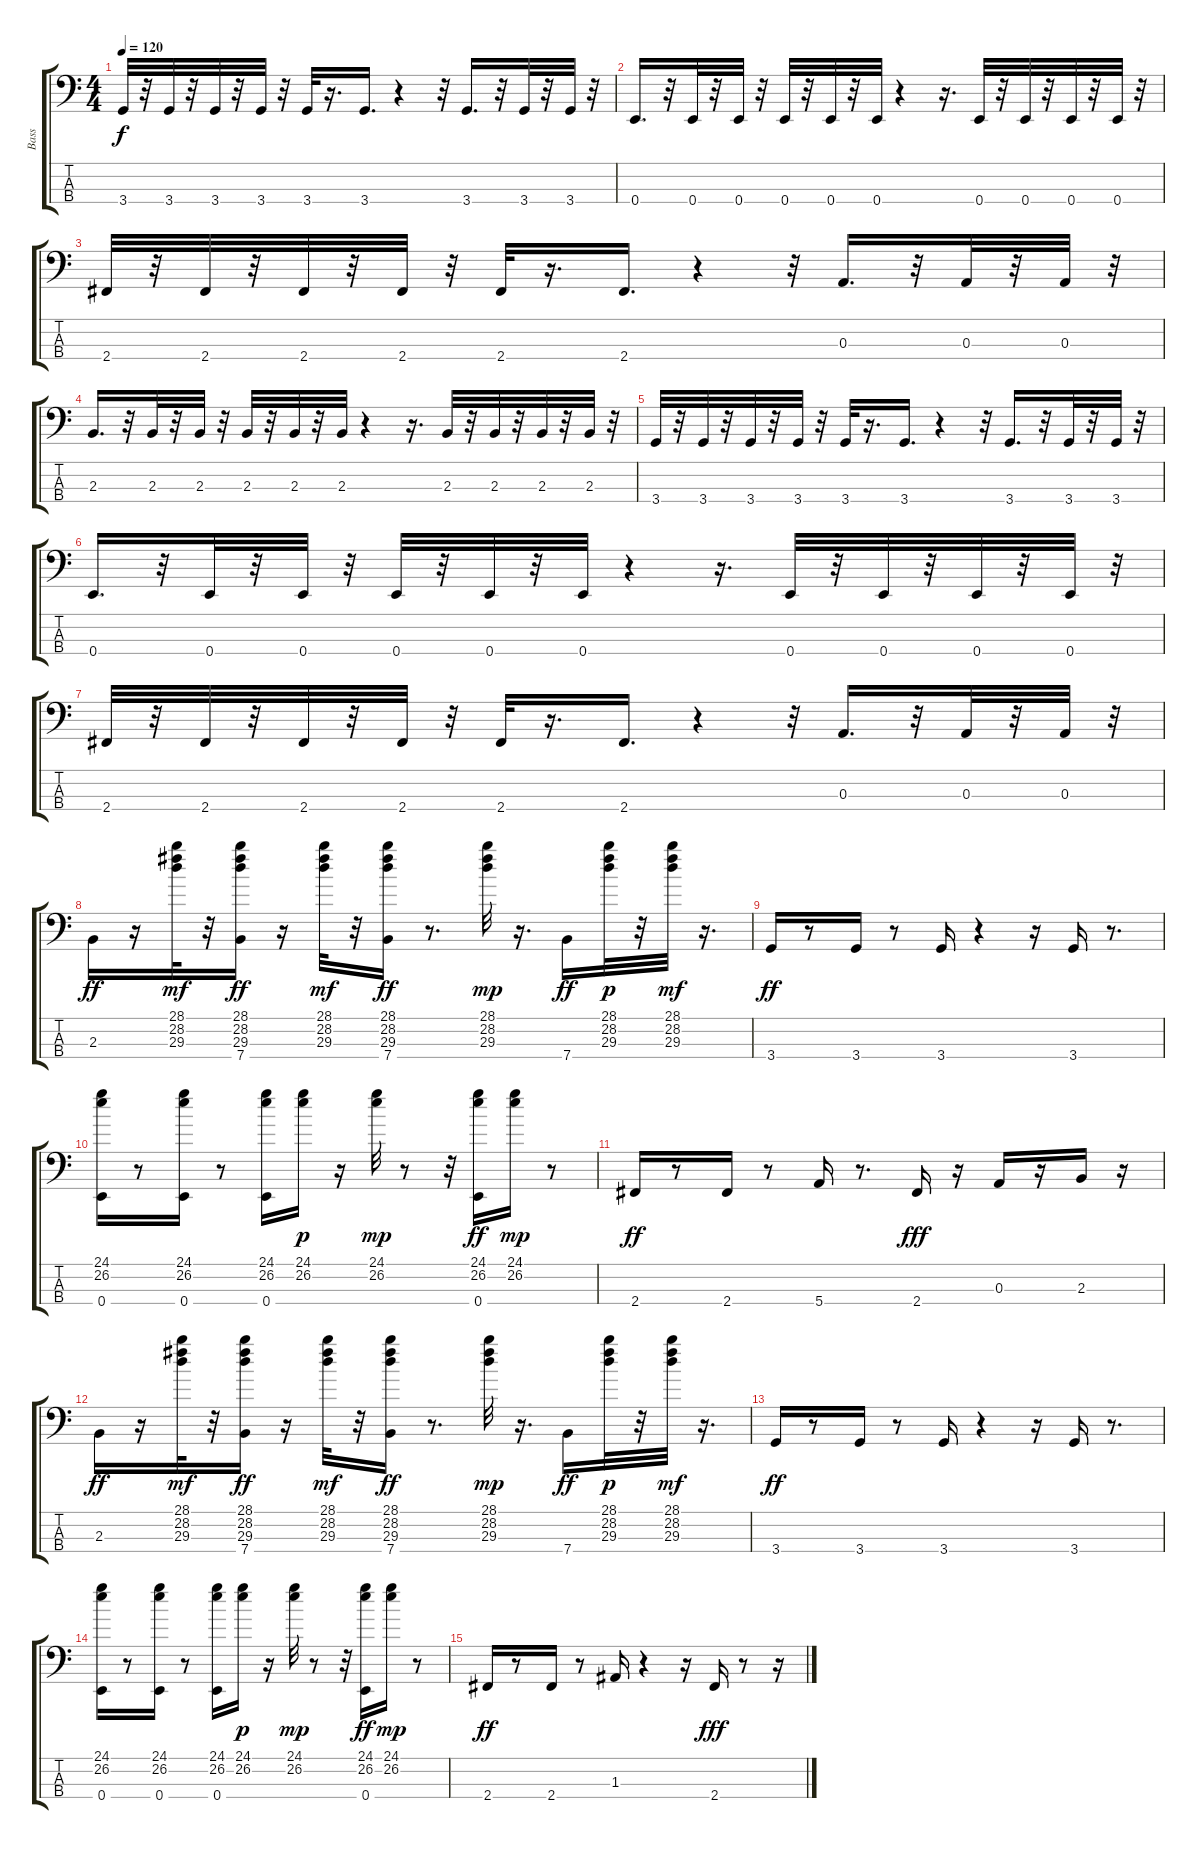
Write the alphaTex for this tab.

\track ("Bass" "Bass") {instrument synthbass1}
\staff {score tabs}
\tuning (G2 D2 A1 E1) {hide}
\ts (4 4)
\tempo 120
\clef f4
\ks c
3.4.32{dy f} r.32 3.4.32 r.32 3.4.32 r.32 3.4.32 r.32 3.4.32 r.16{d} 3.4.16{d} r.4 r.32 3.4.16{d} r.32 3.4.32 r.32 3.4.32 r.32 |
0.4.16{d} r.32 0.4.32 r.32 0.4.32 r.32 0.4.32 r.32 0.4.32 r.32 0.4.32 r.4 r.16{d} 0.4.32 r.32 0.4.32 r.32 0.4.32 r.32 0.4.32 r.32 |
2.4.32 r.32 2.4.32 r.32 2.4.32 r.32 2.4.32 r.32 2.4.32 r.16{d} 2.4.16{d} r.4 r.32 0.3.16{d} r.32 0.3.32 r.32 0.3.32 r.32 |
2.3.16{d} r.32 2.3.32 r.32 2.3.32 r.32 2.3.32 r.32 2.3.32 r.32 2.3.32 r.4 r.16{d} 2.3.32 r.32 2.3.32 r.32 2.3.32 r.32 2.3.32 r.32 |
3.4.32 r.32 3.4.32 r.32 3.4.32 r.32 3.4.32 r.32 3.4.32 r.16{d} 3.4.16{d} r.4 r.32 3.4.16{d} r.32 3.4.32 r.32 3.4.32 r.32 |
0.4.16{d} r.32 0.4.32 r.32 0.4.32 r.32 0.4.32 r.32 0.4.32 r.32 0.4.32 r.4 r.16{d} 0.4.32 r.32 0.4.32 r.32 0.4.32 r.32 0.4.32 r.32 |
2.4.32 r.32 2.4.32 r.32 2.4.32 r.32 2.4.32 r.32 2.4.32 r.16{d} 2.4.16{d} r.4 r.32 0.3.16{d} r.32 0.3.32 r.32 0.3.32 r.32 |
2.3.16{dy ff} r.16 (28.1 28.2 29.3).32{dy mf} r.32 (28.1 28.2 29.3 7.4).16{dy ff} r.16 (28.1 28.2 29.3).32{dy mf} r.32 (28.1 28.2 29.3 7.4).16{dy ff} r.8{d} (28.1 28.2 29.3).32{dy mp} r.16{d} 7.4.16{dy ff} (28.1 28.2 29.3).32{dy p} r.32 (28.1 28.2 29.3).32{dy mf} r.16{d} |
3.4.16{dy ff} r.8 3.4.16 r.8 3.4.16 r.4 r.16 3.4.16 r.8{d} |
(24.1 26.2 0.4).16 r.8 (24.1 26.2 0.4).16 r.8 (24.1 26.2 0.4).16 (24.1 26.2).16{dy p} r.16 (24.1 26.2).32{dy mp} r.8 r.32 (24.1 26.2 0.4).16{dy ff} (24.1 26.2).16{dy mp} r.8 |
2.4.16{dy ff} r.8 2.4.16 r.8 5.4.16 r.8{d} 2.4.16{dy fff} r.16 0.3.16 r.16 2.3.16 r.16 |
2.3.16{dy ff} r.16 (28.1 28.2 29.3).32{dy mf} r.32 (28.1 28.2 29.3 7.4).16{dy ff} r.16 (28.1 28.2 29.3).32{dy mf} r.32 (28.1 28.2 29.3 7.4).16{dy ff} r.8{d} (28.1 28.2 29.3).32{dy mp} r.16{d} 7.4.16{dy ff} (28.1 28.2 29.3).32{dy p} r.32 (28.1 28.2 29.3).32{dy mf} r.16{d} |
3.4.16{dy ff} r.8 3.4.16 r.8 3.4.16 r.4 r.16 3.4.16 r.8{d} |
(24.1 26.2 0.4).16 r.8 (24.1 26.2 0.4).16 r.8 (24.1 26.2 0.4).16 (24.1 26.2).16{dy p} r.16 (24.1 26.2).32{dy mp} r.8 r.32 (24.1 26.2 0.4).16{dy ff} (24.1 26.2).16{dy mp} r.8 |
2.4.16{dy ff} r.8 2.4.16 r.8 1.3.16 r.4 r.16 2.4.16{dy fff} r.8 r.16
